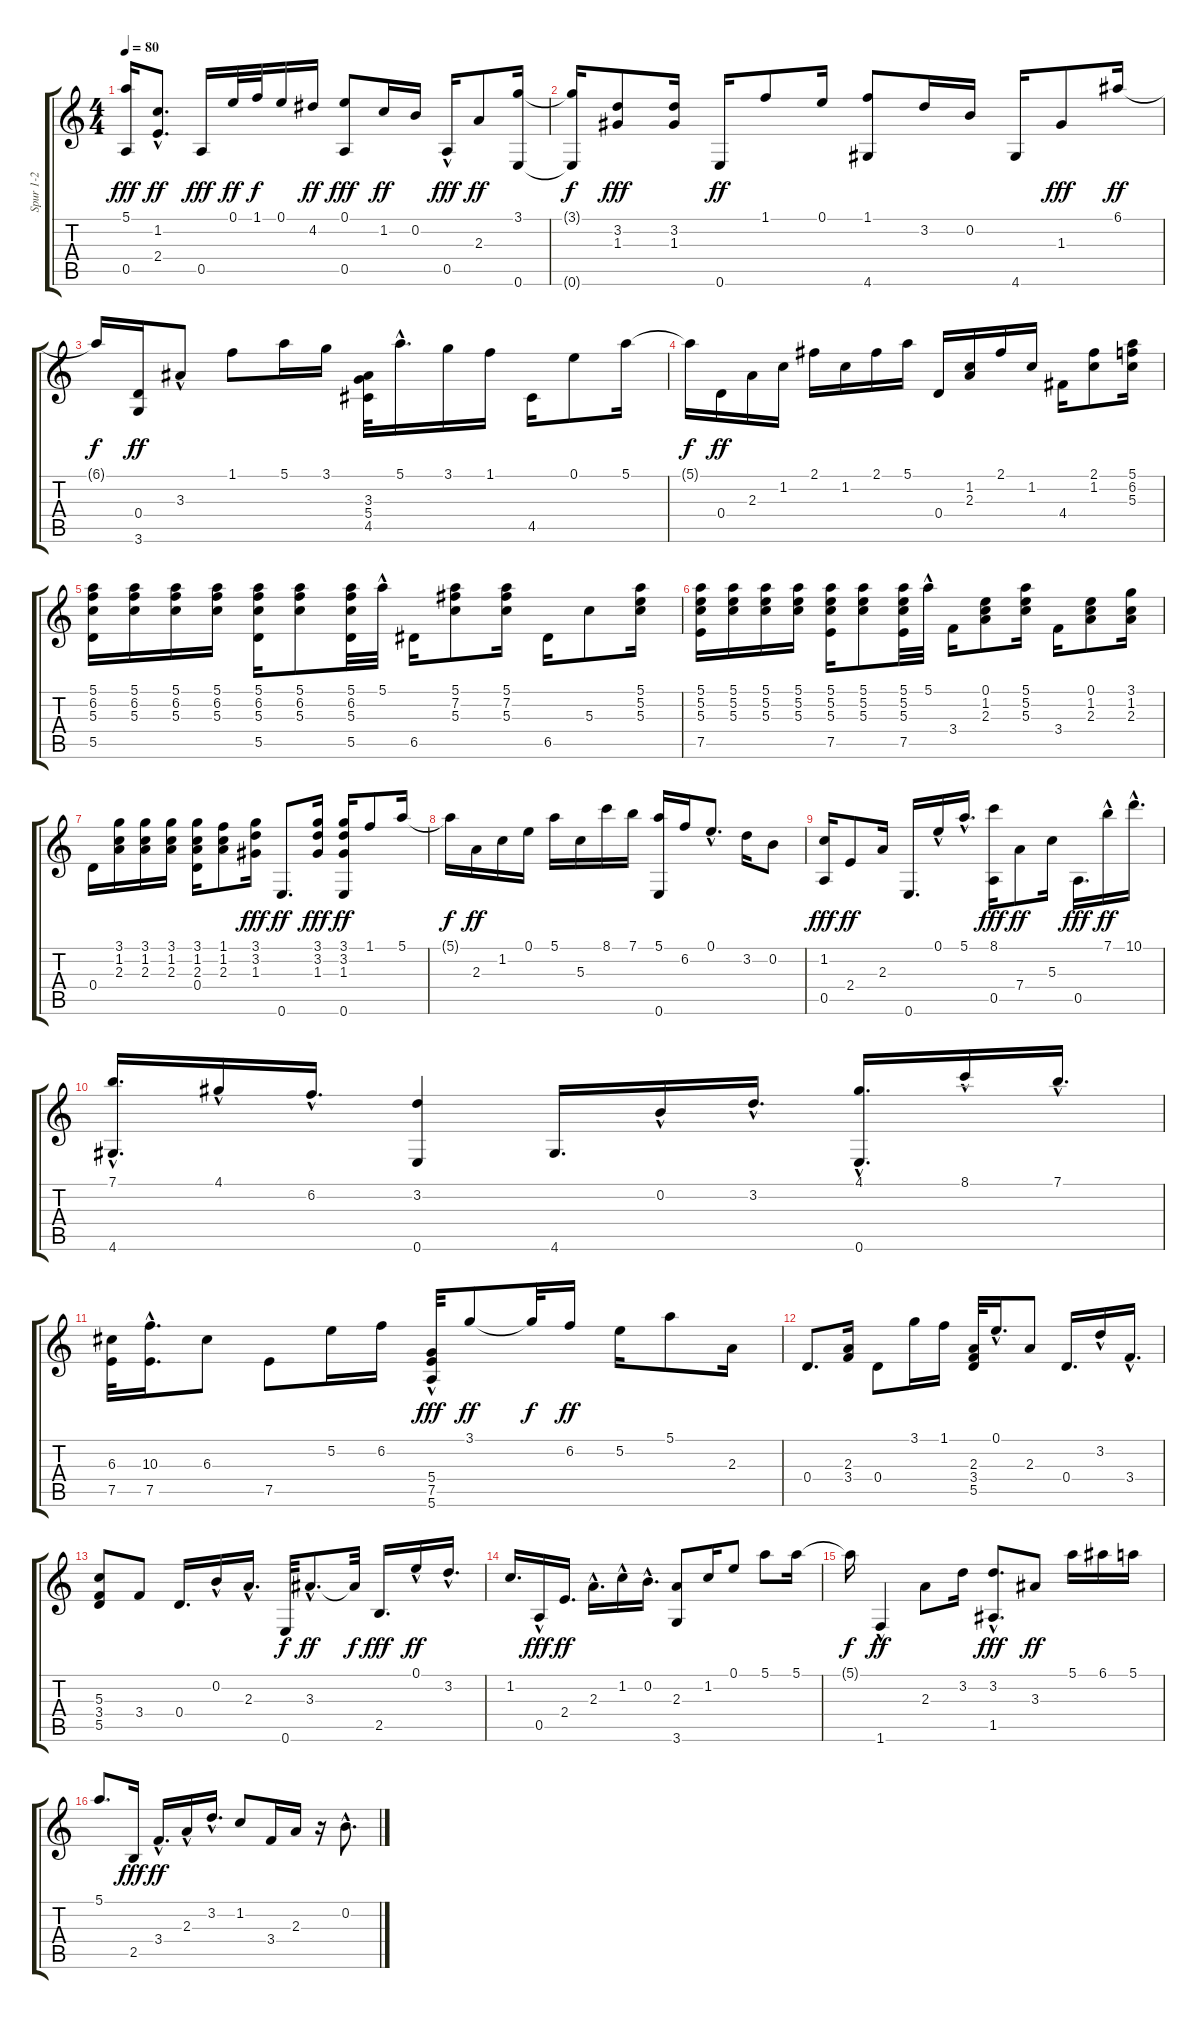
\track ("Spur 1-2" "Spur 1-2") {instrument acousticguitarnylon}
\staff {score tabs}
\tuning (E4 B3 G3 D3 A2 E2) {hide}
\ts (4 4)
\tempo 80
\clef g2
\ks c
(5.1 0.5).16{dy fff} (1.2{hac} 2.4{hac}).8{d dy ff} 0.5.16{dy fff} 0.1.32{dy ff} 1.1.32{dy f} 0.1.16 4.2.16{dy ff} (0.1 0.5).8{dy fff} 1.2.16{dy ff} 0.2.16 0.5{hac}.16{dy fff} 2.3.8{dy ff} (3.1 0.6).16 |
(3.1{t} 0.6{t}).16{dy f} (3.2 1.3).8{dy fff} (3.2 1.3).16 0.6.16{dy ff} 1.1.8 0.1.16 (1.1 4.6).8 3.2.16 0.2.16 4.6.16 1.3.8{dy fff} 6.1.16{dy ff} |
6.1{t}.16{dy f} (0.4 3.6).16{dy ff} 3.3{hac}.8 1.1.8 5.1.16 3.1.16 (3.3 5.4 4.5).32 5.1{hac}.16{d} 3.1.16 1.1.16 4.5.16 0.1.8 5.1.16 |
5.1{t}.16{dy f} 0.4.16{dy ff} 2.3.16 1.2.16 2.1.16 1.2.16 2.1.16 5.1.16 0.4.16 (1.2 2.3).16 2.1.16 1.2.16 4.4.16 (2.1 1.2).8 (5.1 6.2 5.3).16 |
(5.1 6.2 5.3 5.5).16 (5.1 6.2 5.3).16 (5.1 6.2 5.3).16 (5.1 6.2 5.3).16 (5.1 6.2 5.3 5.5).16 (5.1 6.2 5.3).8 (5.1 6.2 5.3 5.5).32 5.1{hac}.32 6.5.16 (5.1 7.2 5.3).8 (5.1 7.2 5.3).16 6.5.16 5.3.8 (5.1 5.2 5.3).16 |
(5.1 5.2 5.3 7.5).16 (5.1 5.2 5.3).16 (5.1 5.2 5.3).16 (5.1 5.2 5.3).16 (5.1 5.2 5.3 7.5).16 (5.1 5.2 5.3).8 (5.1 5.2 5.3 7.5).32 5.1{hac}.32 3.4.16 (0.1 1.2 2.3).8 (5.1 5.2 5.3).16 3.4.16 (0.1 1.2 2.3).8 (3.1 1.2 2.3).16 |
0.4.16 (3.1 1.2 2.3).16 (3.1 1.2 2.3).16 (3.1 1.2 2.3).16 (3.1 1.2 2.3 0.4).16 (1.1 1.2 2.3).8 (3.1 3.2 1.3).16{dy fff} 0.6.8{d dy ff} (3.1 3.2 1.3).16{dy fff} (3.1 3.2 1.3 0.6).16{dy ff} 1.1.8 5.1.16 |
5.1{t}.16{dy f} 2.3.16{dy ff} 1.2.16 0.1.16 5.1.16 5.3.16 8.1.16 7.1.16 (5.1 0.6).16 6.2.16 0.1{hac}.8{d} 3.2.16 0.2.8 |
(1.2 0.5).16{dy fff} 2.4.8{dy ff} 2.3.16 0.6.16{d} 0.1{hac}.16 5.1{hac}.16{d} (8.1 0.5).16{dy fff} 7.4.8{dy ff} 5.3.16 0.5.16{d dy fff} 7.1{hac}.16{dy ff} 10.1{hac}.16{d} |
(7.1{hac} 4.6).16{d} 4.1{hac}.16 6.2{hac}.16{d} (3.2 0.6).4 4.6.16{d} 0.2{hac}.16 3.2{hac}.16{d} (4.1{hac} 0.6).16{d} 8.1{hac}.16 7.1{hac}.16{d} |
(6.3 7.5).32 (10.3{hac} 7.5{hac}).16{d} 6.3.8 7.5.8 5.2.16 6.2.16 (5.4{hac} 7.5{hac} 5.6).32{dy fff} 3.1.8{dy ff} 3.1{t}.32{dy f} 6.2.16{dy ff} 5.2.16 5.1.8 2.3.16 |
0.4.8{d} (2.3 3.4).16 0.4.8 3.1.16 1.1.16 (2.3 3.4 5.5).32 0.1{hac}.16{d} 2.3.8 0.4.16{d} 3.2{hac}.16 3.4{hac}.16{d} |
(5.3 3.4 5.5).8 3.4.8 0.4.16{d} 0.2{hac}.16 2.3{hac}.16{d} 0.6.32{dy f} 3.3{hac}.8{d dy ff} 3.3{t}.32{dy f} 2.5.16{d dy fff} 0.1{hac}.16{dy ff} 3.2{hac}.16{d} |
1.2.16{d} 0.5{hac}.16{dy fff} 2.4.16{d dy ff} 2.3{hac}.16{d} 1.2{hac}.16 0.2{hac}.16{d} (2.3 3.6).8 1.2.16 0.1.8 5.1.8 5.1.16 |
5.1{t}.16{dy f} 1.6{hac}.4{dy ff} 2.3.8 3.2.16 (3.2{hac} 1.5).8{d dy fff} 3.3.8{dy ff} 5.1.16 6.1.16 5.1.16 |
5.1.8{d} 2.5.16{dy fff} 3.4{hac}.16{d dy ff} 2.3{hac}.16 3.2{hac}.16{d} 1.2.8 3.4.16 2.3.16 r.16 0.2{hac}.8{d}
